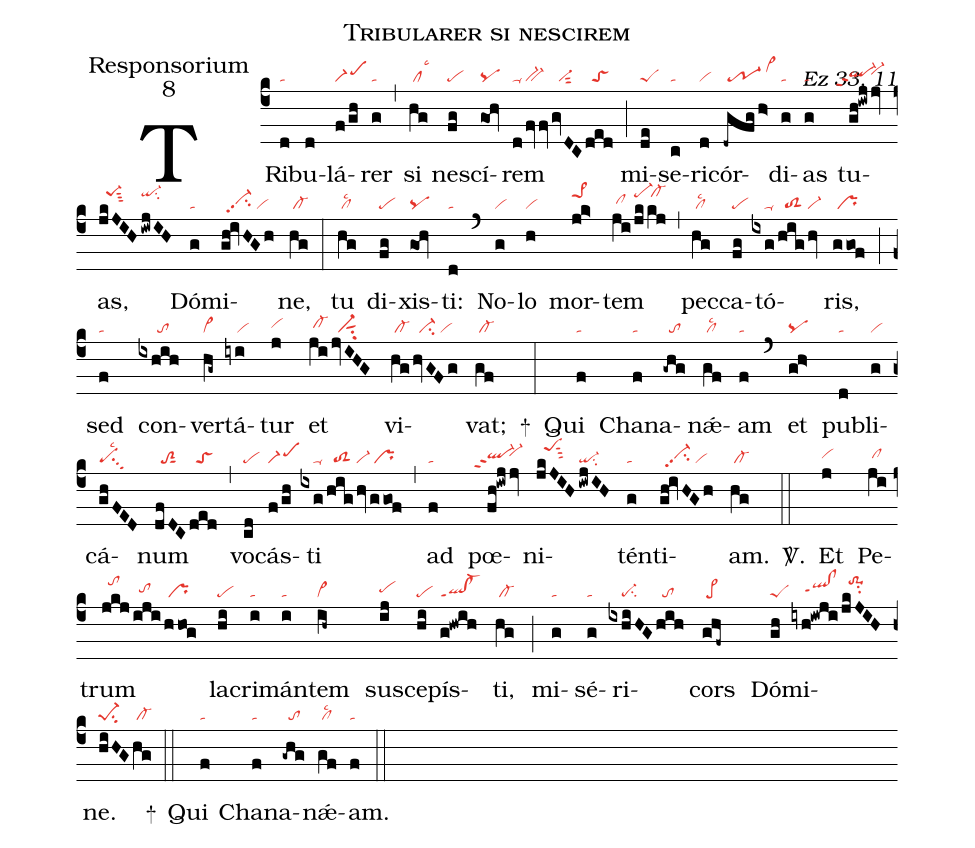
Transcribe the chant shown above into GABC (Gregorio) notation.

name:Tribularer si nescirem;
office-part:Responsorium;
mode:8;
commentary:Ez 33, 11;
nabc-lines:1;
%%
(c4)
TRi(d|ta)bu(d)lá(f/gh|scM1)rer(g|ta) (,)
si(hg|/cllsc3) ne(fg|pe)scí(gOh|pq)rem(d|ta-|/fvfv|bv-|gvDC|//vi-sut2|ded|//toS) (;)
mi(de|peS)se(c|ta)ri(d|vi)cór(-dgfg/h>|/tr-1/vi>hj)di(g|ta)as(g|ta) tu(gh!iwjjv|````ql-hhppt2``vi-hi)as,(jkJIH|//pe-1hksut3|/iwjIH|qi-hksu2) Dó(g|ta)mi(gh!ivHGh|//vi-hhpp2su2/vi)ne,(hg|/cl-) (:)
tu(hg|/cllsc2) di(fg|pe)xis(gOh|pq)ti:(d|ta) (`)
No(g|vi)lo(h|vi) mor(jk>|pe>1hk)tem(ji|/clhh|/jk|pe-hk|kj|/cl-hk) (,)
pec(hg|/cllsc2)ca(fg|pe)tó(ixg|////ta-|/hig|//toS2|/hv|vi-)ris,(ggof|/pr) (;)
sed(f|ta) con(ixhih|//////to)ver(hg~|cl~)tá(iyi|////vi)tur(j|vihh) et(ji|/cl-hh|/jvIHG|//vi-sut1su2) vi(hg|/cl-|/hvGFg|//vi-su2/vi)vat;(gf|/cl-) +(:)
Qui(f|ta) Cha(f|ta)na(-ghg|//to)nǽ(gf|/cllsc2)am(f|ta) (`)
et(gh>|pq) pu(d|ta)bli(g|vi)cá(ghFED|pesu3lsc2)num(dfDC|//toS2sut1|ded|//toS) (,)
vo(cd|pe)cás(f/gh|scM1)ti(ixg|////ta-|/hig|//toS2|/hv|vi-|ggof|/pr) (,)
ad(f|ta) pœ(fh!iwjjv|````ql-hhppt2``vi-hi)ni(jkJIH|//peShksut3|/iwjIH|qi-su2)tén(g|ta)ti(gh!ivHGh|//vi-hhpp2su2/vi)am.(hg|/cl-) <sp>V/</sp>.(::)
Et(j|vihh) Pe(ji|/clhh)trum(jkj|//tohk|/iji|//tohh|/hhog|/pr) la(hi|pe)cri(i|ta)mán(i|ta)tem(ih~|cl~) su(ij|pehh)sce(hi|pe)pís(g!hwih|ql!cl-ppt1)ti,(hg|/cl-) (;)
mi(g|ta)sé(g|ta)ri(ixhiHG|////pe-su2|hih|//to)cors(ghf~|/pe>) Dó(gh|peS)mi(iyh!iwji|////qlhh!clhhppt1|/jkJIH|//to-1hksu2)ne.(hiHG|pe-1su2|hg|/cl-) +(::)
Qui(f|ta) Cha(f|ta)na(-ghg|//to)nǽ(gf|/cllsc2)am.(f|ta) (::)
